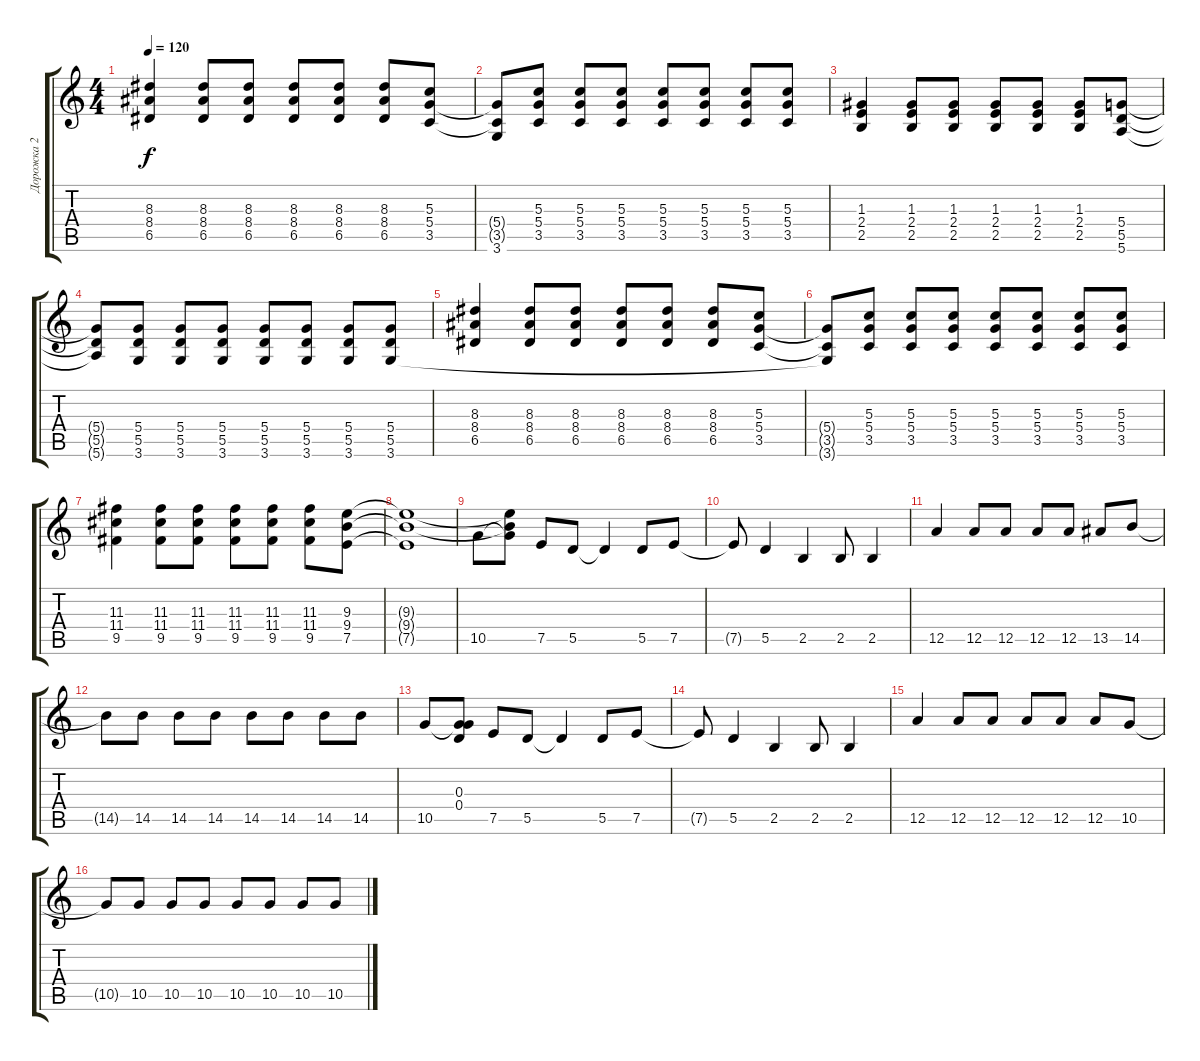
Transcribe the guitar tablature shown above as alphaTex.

\track ("Дорожка 2" "Дорожка 2") {instrument overdrivenguitar}
\staff {score tabs}
\tuning (E4 B3 G3 D3 A2 E2) {hide}
\ts (4 4)
\tempo 120
\clef g2
\ks c
(8.3 8.4 6.5).4{dy f} (8.3 8.4 6.5).8 (8.3 8.4 6.5).8 (8.3 8.4 6.5).8 (8.3 8.4 6.5).8 (8.3 8.4 6.5).8 (5.3 5.4 3.5).8 |
(5.4{t} 3.5{t} 3.6{t}).8 (5.3 5.4 3.5).8 (5.3 5.4 3.5).8 (5.3 5.4 3.5).8 (5.3 5.4 3.5).8 (5.3 5.4 3.5).8 (5.3 5.4 3.5).8 (5.3 5.4 3.5).8 |
(1.3 2.4 2.5).4 (1.3 2.4 2.5).8 (1.3 2.4 2.5).8 (1.3 2.4 2.5).8 (1.3 2.4 2.5).8 (1.3 2.4 2.5).8 (5.4 5.5 5.6).8 |
(5.4{t} 5.5{t} 5.6{t}).8 (5.4 5.5 3.6).8 (5.4 5.5 3.6).8 (5.4 5.5 3.6).8 (5.4 5.5 3.6).8 (5.4 5.5 3.6).8 (5.4 5.5 3.6).8 (5.4 5.5 3.6).8 |
(8.3 8.4 6.5).4 (8.3 8.4 6.5).8 (8.3 8.4 6.5).8 (8.3 8.4 6.5).8 (8.3 8.4 6.5).8 (8.3 8.4 6.5).8 (5.3 5.4 3.5).8 |
(5.4{t} 3.5{t} 3.6{t}).8 (5.3 5.4 3.5).8 (5.3 5.4 3.5).8 (5.3 5.4 3.5).8 (5.3 5.4 3.5).8 (5.3 5.4 3.5).8 (5.3 5.4 3.5).8 (5.3 5.4 3.5).8 |
(11.3 11.4 9.5).4 (11.3 11.4 9.5).8 (11.3 11.4 9.5).8 (11.3 11.4 9.5).8 (11.3 11.4 9.5).8 (11.3 11.4 9.5).8 (9.3 9.4 7.5).8 |
(9.3{t} 9.4{t} 7.5{t}).1 |
10.5.8 (9.3{t} 9.4{t} 10.5{t}).8 7.5.8 5.5.8 5.5{t}.4 5.5.8 7.5.8 |
7.5{t}.8 5.5.4 2.5.4 2.5.8 2.5.4 |
12.5.4 12.5.8 12.5.8 12.5.8 12.5.8 13.5.8 14.5.8 |
14.5{t}.8 14.5.8 14.5.8 14.5.8 14.5.8 14.5.8 14.5.8 14.5.8 |
10.5.8 (0.3 0.4 10.5{t}).8 7.5.8 5.5.8 5.5{t}.4 5.5.8 7.5.8 |
7.5{t}.8 5.5.4 2.5.4 2.5.8 2.5.4 |
12.5.4 12.5.8 12.5.8 12.5.8 12.5.8 12.5.8 10.5.8 |
10.5{t}.8 10.5.8 10.5.8 10.5.8 10.5.8 10.5.8 10.5.8 10.5.8
